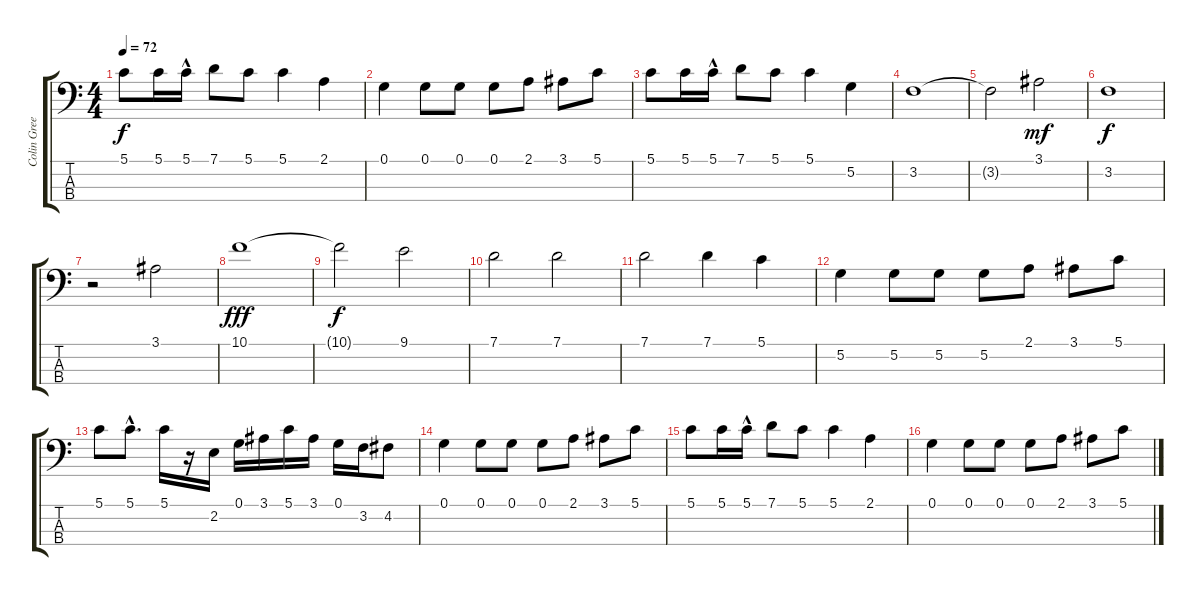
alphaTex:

\track ("Colin Greenwood- Bass" "Colin Gree") {instrument acousticbass}
\staff {score tabs}
\tuning (G2 D2 A1 E1) {hide}
\ts (4 4)
\tempo 72
\clef f4
\ks c
5.1.8{dy f} 5.1.16 5.1{hac}.16 7.1.8 5.1.8 5.1.4 2.1.4 |
0.1.4 0.1.8 0.1.8 0.1.8 2.1.8 3.1.8 5.1.8 |
5.1.8 5.1.16 5.1{hac}.16 7.1.8 5.1.8 5.1.4 5.2.4 |
3.2.1 |
3.2{t}.2 3.1.2{dy mf} |
3.2.1{dy f} |
r.2 3.1.2 |
10.1.1{dy fff} |
10.1{t}.2{dy f} 9.1.2 |
7.1.2 7.1.2 |
7.1.2 7.1.4 5.1.4 |
5.2.4 5.2.8 5.2.8 5.2.8 2.1.8 3.1.8 5.1.8 |
5.1.8 5.1{hac}.8{d} 5.1.16 r.16 2.2.16 0.1.16 3.1.16 5.1.16 3.1.16 0.1.16 3.2.16 4.2.8 |
0.1.4 0.1.8 0.1.8 0.1.8 2.1.8 3.1.8 5.1.8 |
5.1.8 5.1.16 5.1{hac}.16 7.1.8 5.1.8 5.1.4 2.1.4 |
0.1.4 0.1.8 0.1.8 0.1.8 2.1.8 3.1.8 5.1.8
